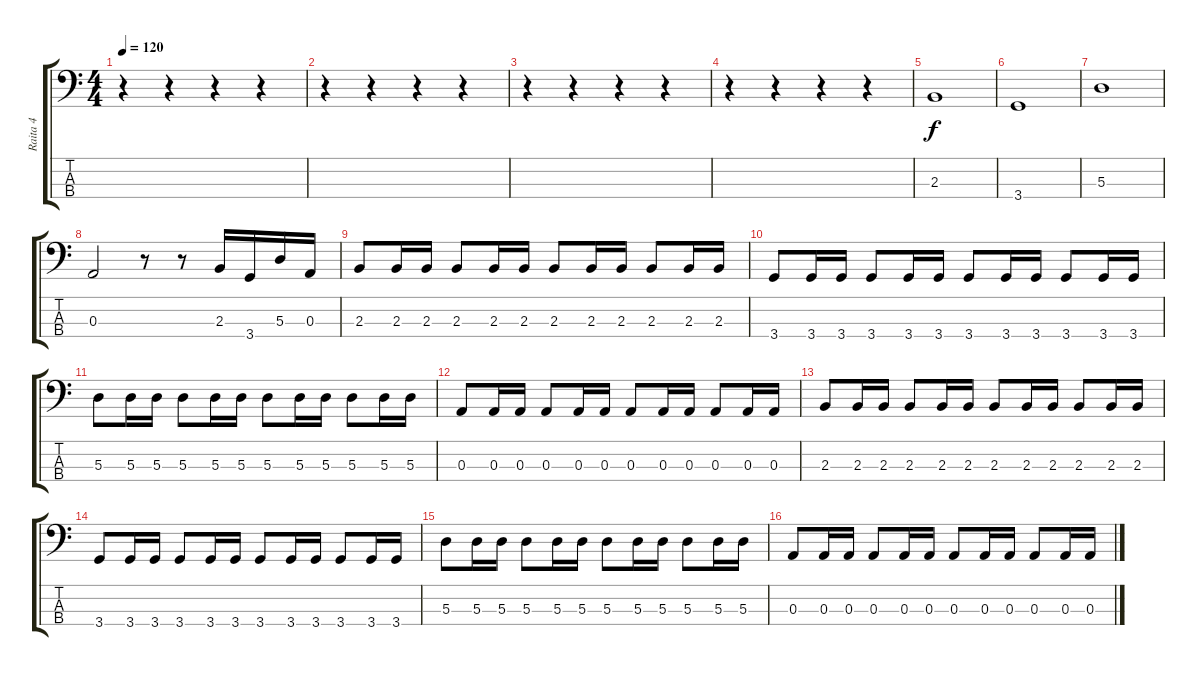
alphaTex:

\track ("Raita 4" "Raita 4") {instrument slapbass1}
\staff {score tabs}
\tuning (G2 D2 A1 E1) {hide}
\ts (4 4)
\tempo 120
\clef f4
\ks c
r.4{dy f instrument slapbass1} r.4 r.4 r.4 |
r.4 r.4 r.4 r.4 |
r.4 r.4 r.4 r.4 |
r.4 r.4 r.4 r.4 |
2.3.1 |
3.4.1 |
5.3.1 |
0.3.2 r.8 r.8 2.3.16 3.4.16 5.3.16 0.3.16 |
2.3.8 2.3.16 2.3.16 2.3.8 2.3.16 2.3.16 2.3.8 2.3.16 2.3.16 2.3.8 2.3.16 2.3.16 |
3.4.8 3.4.16 3.4.16 3.4.8 3.4.16 3.4.16 3.4.8 3.4.16 3.4.16 3.4.8 3.4.16 3.4.16 |
5.3.8 5.3.16 5.3.16 5.3.8 5.3.16 5.3.16 5.3.8 5.3.16 5.3.16 5.3.8 5.3.16 5.3.16 |
0.3.8 0.3.16 0.3.16 0.3.8 0.3.16 0.3.16 0.3.8 0.3.16 0.3.16 0.3.8 0.3.16 0.3.16 |
2.3.8 2.3.16 2.3.16 2.3.8 2.3.16 2.3.16 2.3.8 2.3.16 2.3.16 2.3.8 2.3.16 2.3.16 |
3.4.8 3.4.16 3.4.16 3.4.8 3.4.16 3.4.16 3.4.8 3.4.16 3.4.16 3.4.8 3.4.16 3.4.16 |
5.3.8 5.3.16 5.3.16 5.3.8 5.3.16 5.3.16 5.3.8 5.3.16 5.3.16 5.3.8 5.3.16 5.3.16 |
0.3.8 0.3.16 0.3.16 0.3.8 0.3.16 0.3.16 0.3.8 0.3.16 0.3.16 0.3.8 0.3.16 0.3.16
